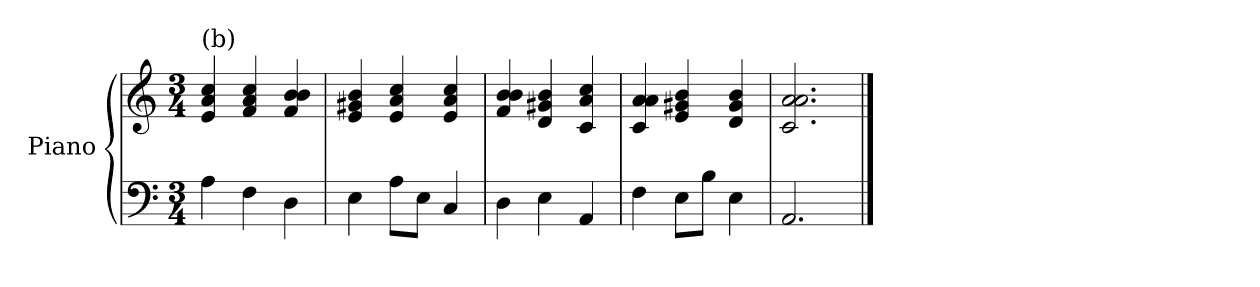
**kern	**kern
*part1	*part1
*staff2	*staff1
*I"Piano	*
*I'Pno.	*
*clefF4	*clefG2
*k[]	*k[]
*M3/4	*M3/4
*MM80	*MM80
=1	=1
!	!LO:TX:a:t=(b)
4A\	4e/ 4a/ 4cc/
4F\	4f/ 4a/ 4cc/
4D\	4f/ 4b/ 4b/
=2	=2
4E\	4e/ 4g#X/ 4b/
8A\L	4e/ 4a/ 4cc/
8E\J	.
4C/	4e/ 4a/ 4cc/
=3	=3
4D\	4f/ 4b/ 4b/
4E\	4d/ 4g#X/ 4b/
4AA/	4c/ 4a/ 4cc/
=4	=4
4F\	4c/ 4a/ 4a/
8E\L	4e/ 4g#X/ 4b/
8B\J	.
4E\	4d/ 4g#/ 4b/
=5	=5
2.AA/	2.c/ 2.a/ 2.a/
==	==
*-	*-
